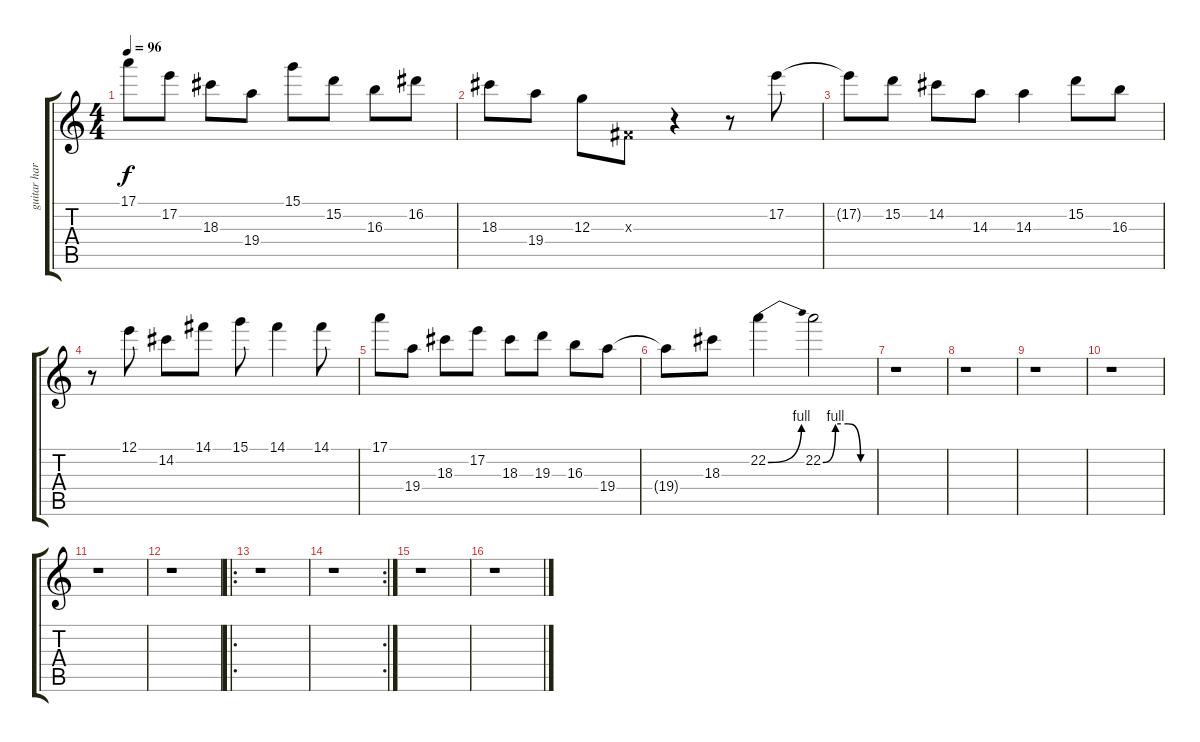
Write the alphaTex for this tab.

\track ("guitar harmonics" "guitar har") {instrument guitarharmonics}
\staff {score tabs}
\tuning (E4 B3 G3 D3 A2 E2) {hide}
\ts (4 4)
\tempo 96
\clef g2
\ks c
17.1.8{dy f} 17.2.8 18.3.8 19.4.8 15.1.8 15.2.8 16.3.8 16.2.8 |
18.3.8 19.4.8 12.3.8 -1.3{x}.8 r.4 r.8 17.2.8 |
17.2{t}.8 15.2.8 14.2.8 14.3.8 14.3.4 15.2.8 16.3.8 |
r.8 12.1.8 14.2.8 14.1.8 15.1.8 14.1.4 14.1.8 |
17.1.8 19.4.8 18.3.8 17.2.8 18.3.8 19.3.8 16.3.8 19.4.8 |
19.4{t}.8 18.3.8 22.2{be (bend 0 0 60 4)}.4 22.2{be (custom 0 0 15 4 30 4 45 0 60 0)}.2 |
r.1 |
r.1 |
r.1 |
r.1 |
r.1 |
r.1 |
\ro
r.1 |
\rc 2
r.1 |
r.1 |
r.1
